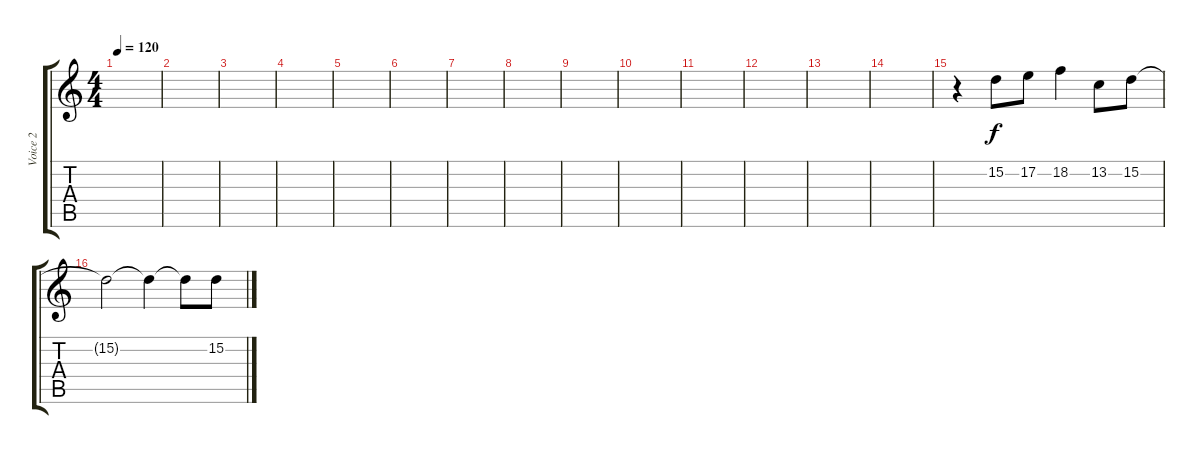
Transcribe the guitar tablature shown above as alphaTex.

\track ("Voice 2" "Voice 2") {instrument choiraahs}
\staff {score tabs}
\tuning (E4 B3 G3 D3 A2 E2) {hide}
\ts (4 4)
\tempo 120
\clef g2
\ks c
|
|
|
|
|
|
|
|
|
|
|
|
|
|
r.4 15.2.8{txt ""} 17.2.8 18.2.4{txt ""} 13.2.8{txt ""} 15.2.8 |
15.2{t}.2 15.2{t}.4 15.2{t}.8 15.2.8{txt ""}
